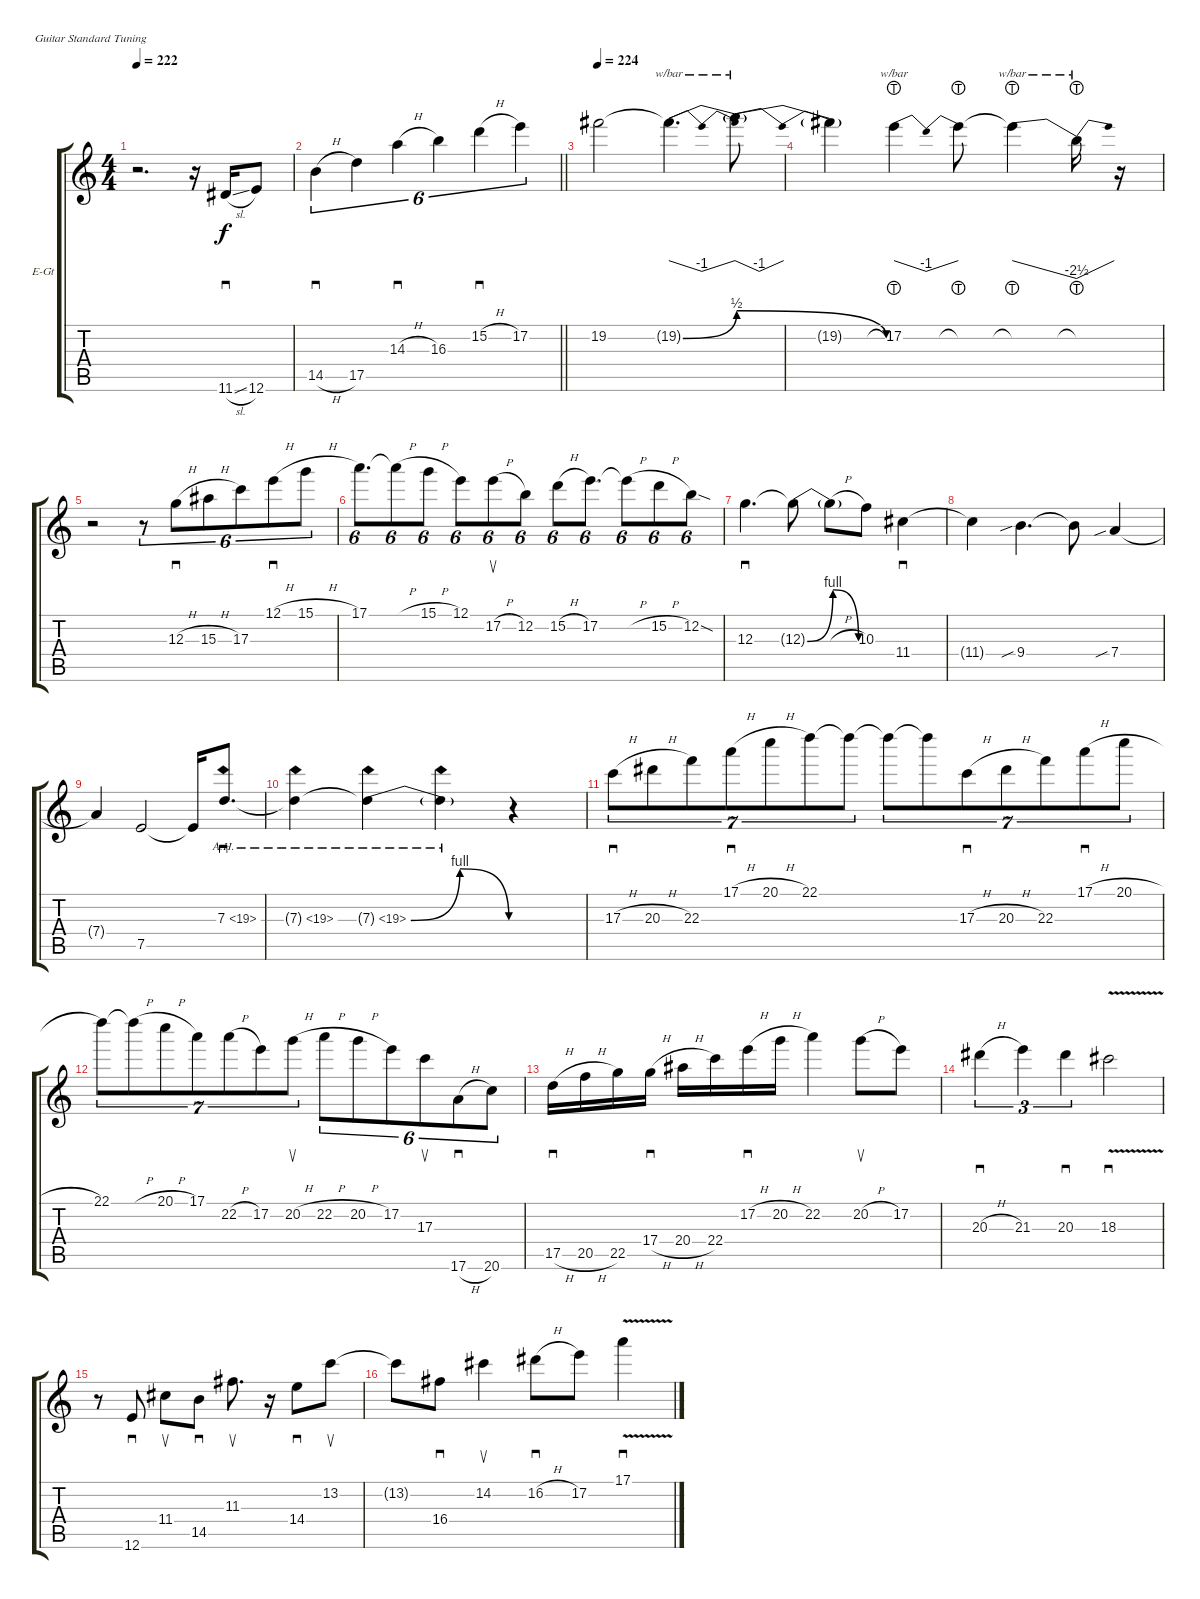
\bracketExtendMode groupsimilarinstruments
\firstSystemTrackNameOrientation horizontal
\otherSystemsTrackNameOrientation horizontal
\track ("Lead Harmony" "E-Gt") {instrument distortionguitar}
\staff {score tabs}
\tuning (E4 B3 G3 D3 A2 E2)
\ts (4 4)
\tempo 222
\clef g2
\ks c
r.2{d dy f} r.16 11.6{sl}.16{sd} 12.6.8 |
\barLineRight lightlight
14.5{h}.4{sd tu (6 4)} 17.5.4{tu (6 4)} 14.3{h}.4{sd tu (6 4)} 16.3.4{tu (6 4)} 15.2{h}.4{sd tu (6 4)} 17.2.4{tu (6 4)} |
\tempo 224
19.2.2 19.2{be (bend 0 0 17.4 2) t}.4{d tbe (dip default 0 0 15 -4 30 0)} 19.2{be (release 53.4 2 59.4 0) t}.8{tbe (dip default 0 0 15 -4 30 0)} |
19.2{t}.4 17.2{lht}.4{tbe (dip default 0 0 15 -4 30 0)} 17.2{lht t}.8 17.2{lht t}.4{tbe (dive default 0 0 45 -10)} 17.2{lht t}.16{tbe (dive default 0 -10 44.4 0)} r.16 |
r.2 r.8{tu (6 4)} 12.3{h}.8{sd tu (6 4)} 15.3{h}.8{tu (6 4)} 17.3.8{tu (6 4)} 12.1{h}.8{sd tu (6 4)} 15.1{h}.8{tu (6 4)} |
17.1.8{d tu (6 4)} 17.1{h t}.8{tu (6 4)} 15.1{h}.8{tu (6 4)} 12.1.8{tu (6 4)} 17.2{h}.8{su tu (6 4)} 12.2.8{tu (6 4) beam split} 15.2{h}.8{tu (6 4)} 17.2.8{d tu (6 4)} 17.2{h t}.8{tu (6 4)} 15.2{h}.8{tu (6 4)} 12.2{sod}.8{tu (6 4)} |
12.3.4{d sd} 12.3{be (bendrelease 0 0 30 4 30 4 60 0) t}.8 12.3{h t}.8 10.3.8 11.4.4{sd} |
11.4{t}.4 9.4{sib}.4{d} 9.4{t}.8 7.4{sib}.4 |
7.4{t}.4 7.5.2 7.5{t}.16 7.3{ah 12}.8{d sd} |
7.3{ah 12 t}.4 7.3{be (bendrelease 0 0 0.6 4 20.4 4 30 0) ah 12 t}.4 7.3{ah 12 t}.4 r.4 |
17.3{h}.8{sd tu (7 4)} 20.3{h}.8{tu (7 4)} 22.3.8{tu (7 4)} 17.1{h}.8{sd tu (7 4)} 20.1{h}.8{tu (7 4)} 22.1.8{tu (7 4)} 22.1{t}.8{tu (7 4)} 22.1{t}.8{tu (7 4)} 22.1{t}.8{tu (7 4)} 17.3{h}.8{sd tu (7 4)} 20.3{h}.8{tu (7 4)} 22.3.8{tu (7 4)} 17.1{h}.8{sd tu (7 4)} 20.1{h}.8{tu (7 4)} |
22.1.8{tu (7 4)} 22.1{h t}.8{tu (7 4)} 20.1{h}.8{tu (7 4)} 17.1.8{tu (7 4)} 22.2{h}.8{tu (7 4)} 17.2.8{tu (7 4)} 20.2{h}.8{su tu (7 4)} 22.2{h}.8{tu (6 4)} 20.2{h}.8{tu (6 4)} 17.2.8{tu (6 4)} 17.3.8{su tu (6 4)} 17.6{h}.8{sd tu (6 4)} 20.6.8{tu (6 4)} |
17.5{h}.16{sd} 20.5{h}.16 22.5.16 17.4{h}.16{sd} 20.4{h}.16 22.4.16 17.2{h}.16{sd} 20.2{h}.16 22.2.4 20.2{h}.8{su} 17.2.8 |
20.3{h}.4{sd tu (3 2)} 21.3.4{tu (3 2)} 20.3.4{sd tu (3 2)} 18.3{v}.2{sd} |
r.8 12.6.8{sd} 11.4.8{su} 14.5.8{sd} 11.3.8{d su} r.16 14.4.8{sd} 13.2.8{su} |
13.2{t}.8 16.4.8{sd} 14.2.4{su} 16.2{h}.8{sd} 17.2.8 17.1{v}.4{sd}
